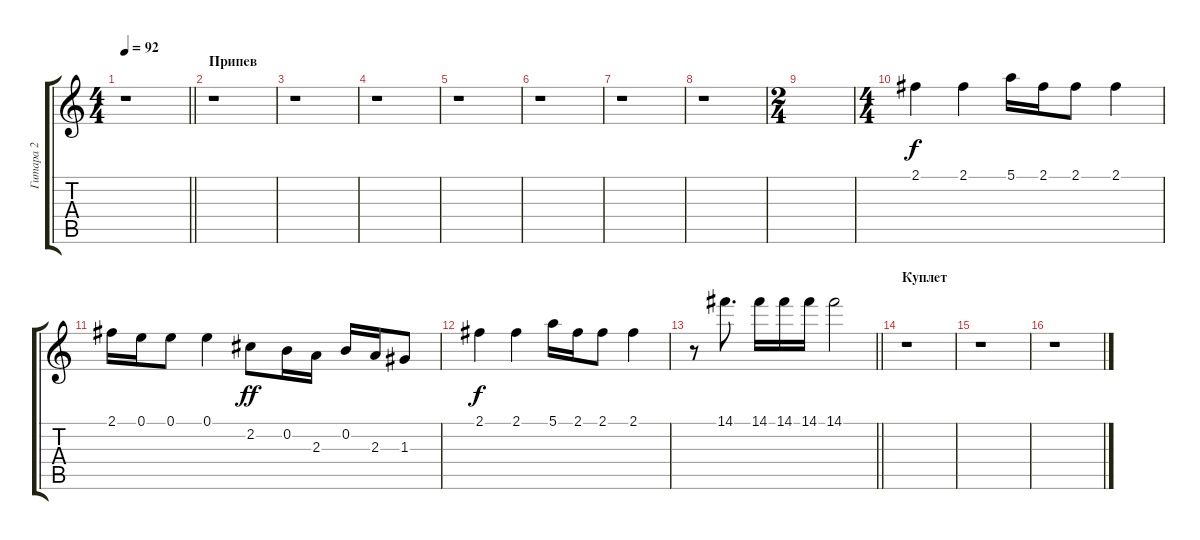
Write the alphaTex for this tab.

\track ("Гитара 2" "Гитара 2") {instrument overdrivenguitar}
\staff {score tabs}
\tuning (E4 B3 G3 D3 A2 E2) {hide}
\ts (4 4)
\tempo 92
\clef g2
\barLineRight lightlight
\ks c
r.1{dy ff} |
\section ("" "Припев")
r.1 |
r.1 |
r.1 |
r.1 |
r.1 |
r.1 |
r.1 |
\ts (2 4)
|
\ts (4 4)
2.1.4{dy f} 2.1.4 5.1.16 2.1.16 2.1.8 2.1.4 |
2.1.16 0.1.16 0.1.8 0.1.4 2.2.8{dy ff} 0.2.16 2.3.16 0.2.16 2.3.16 1.3.8 |
2.1.4{dy f} 2.1.4 5.1.16 2.1.16 2.1.8 2.1.4 |
\barLineRight lightlight
r.8 14.1.8{d} 14.1.16 14.1.16 14.1.16 14.1.2 |
\section ("" "Куплет")
r.1 |
r.1 |
r.1
